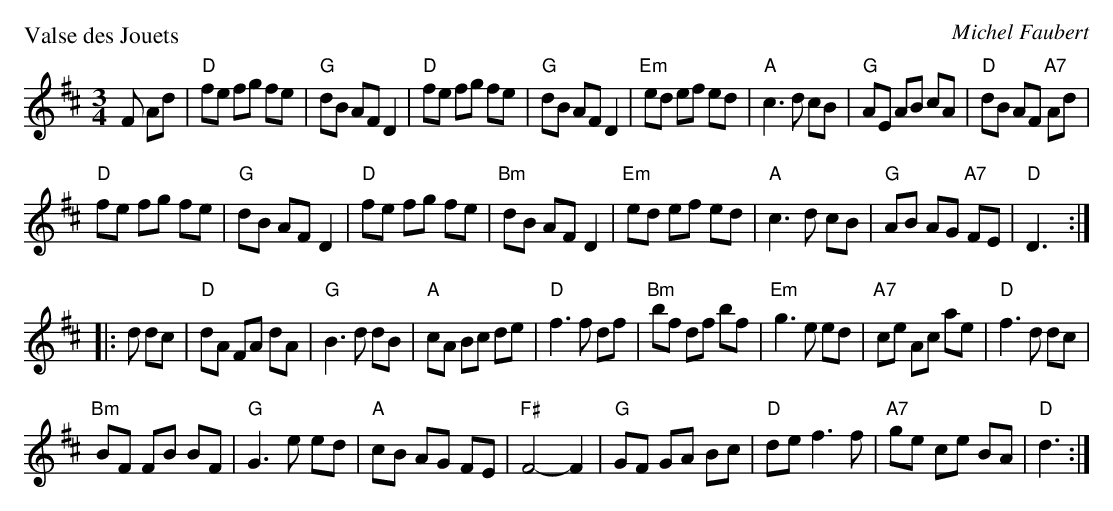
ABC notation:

X:1
P: Valse des Jouets
C: Michel Faubert
M: 3/4
K: D
F Ad |\
"D"fe fg fe | "G"dB AF D2 | "D"fe fg fe | "G"dB AF D2 |\
"Em"ed ef ed | "A"c3d cB | "G"AE AB cA | "D"dB AF "A7"Ad |
"D"fe fg fe | "G"dB AF D2 | "D"fe fg fe | "Bm"dB AF D2 |\
"Em"ed ef ed | "A"c3d cB | "G"AB AG "A7"FE | "D"D3 :|
|:\
d dc | "D"dA FA dA | "G"B3d dB | "A"cA Bc de | "D"f3f df |\
"Bm"bf df bf | "Em"g3e ed | "A7"ce Ac ae | "D"f3d dc |
"Bm"BF FB BF | "G"G3e ed | "A"cB AG FE | "F#"F4- F2 |\
"G"GF GA Bc | "D"de f3f | "A7"ge ce BA | "D"d3 :|
